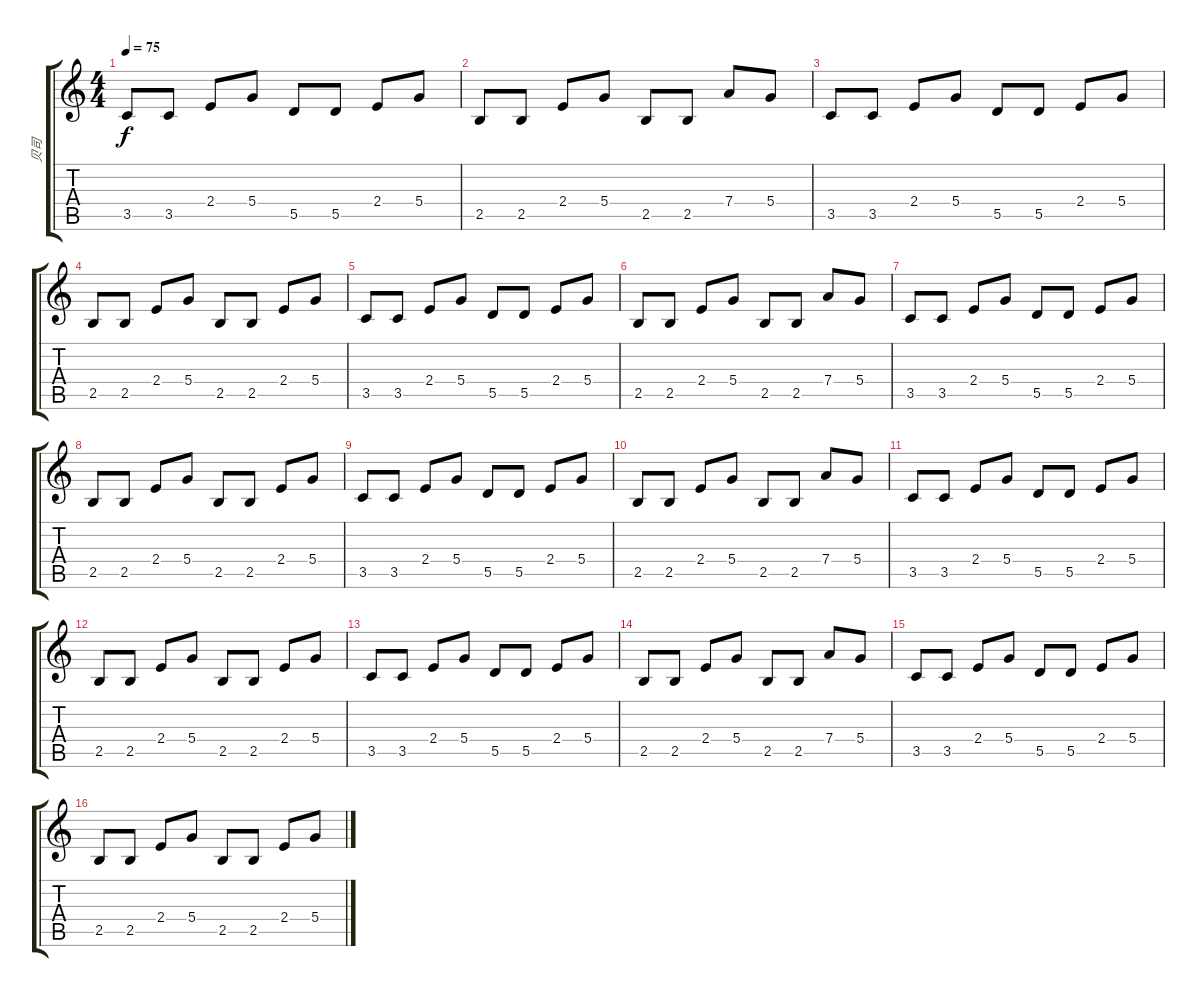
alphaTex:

\track ("贝司" "贝司") {instrument acousticbass}
\staff {score tabs}
\tuning (E4 B3 G3 D3 A2 E2) {hide}
\ts (4 4)
\tempo 75
\clef g2
\ks c
3.5.8{dy f} 3.5.8 2.4.8 5.4.8 5.5.8 5.5.8 2.4.8 5.4.8 |
2.5.8 2.5.8 2.4.8 5.4.8 2.5.8 2.5.8 7.4.8 5.4.8 |
3.5.8 3.5.8 2.4.8 5.4.8 5.5.8 5.5.8 2.4.8 5.4.8 |
2.5.8 2.5.8 2.4.8 5.4.8 2.5.8 2.5.8 2.4.8 5.4.8 |
3.5.8 3.5.8 2.4.8 5.4.8 5.5.8 5.5.8 2.4.8 5.4.8 |
2.5.8 2.5.8 2.4.8 5.4.8 2.5.8 2.5.8 7.4.8 5.4.8 |
3.5.8 3.5.8 2.4.8 5.4.8 5.5.8 5.5.8 2.4.8 5.4.8 |
2.5.8 2.5.8 2.4.8 5.4.8 2.5.8 2.5.8 2.4.8 5.4.8 |
3.5.8 3.5.8 2.4.8 5.4.8 5.5.8 5.5.8 2.4.8 5.4.8 |
2.5.8 2.5.8 2.4.8 5.4.8 2.5.8 2.5.8 7.4.8 5.4.8 |
3.5.8 3.5.8 2.4.8 5.4.8 5.5.8 5.5.8 2.4.8 5.4.8 |
2.5.8 2.5.8 2.4.8 5.4.8 2.5.8 2.5.8 2.4.8 5.4.8 |
3.5.8 3.5.8 2.4.8 5.4.8 5.5.8 5.5.8 2.4.8 5.4.8 |
2.5.8 2.5.8 2.4.8 5.4.8 2.5.8 2.5.8 7.4.8 5.4.8 |
3.5.8 3.5.8 2.4.8 5.4.8 5.5.8 5.5.8 2.4.8 5.4.8 |
2.5.8 2.5.8 2.4.8 5.4.8 2.5.8 2.5.8 2.4.8 5.4.8
